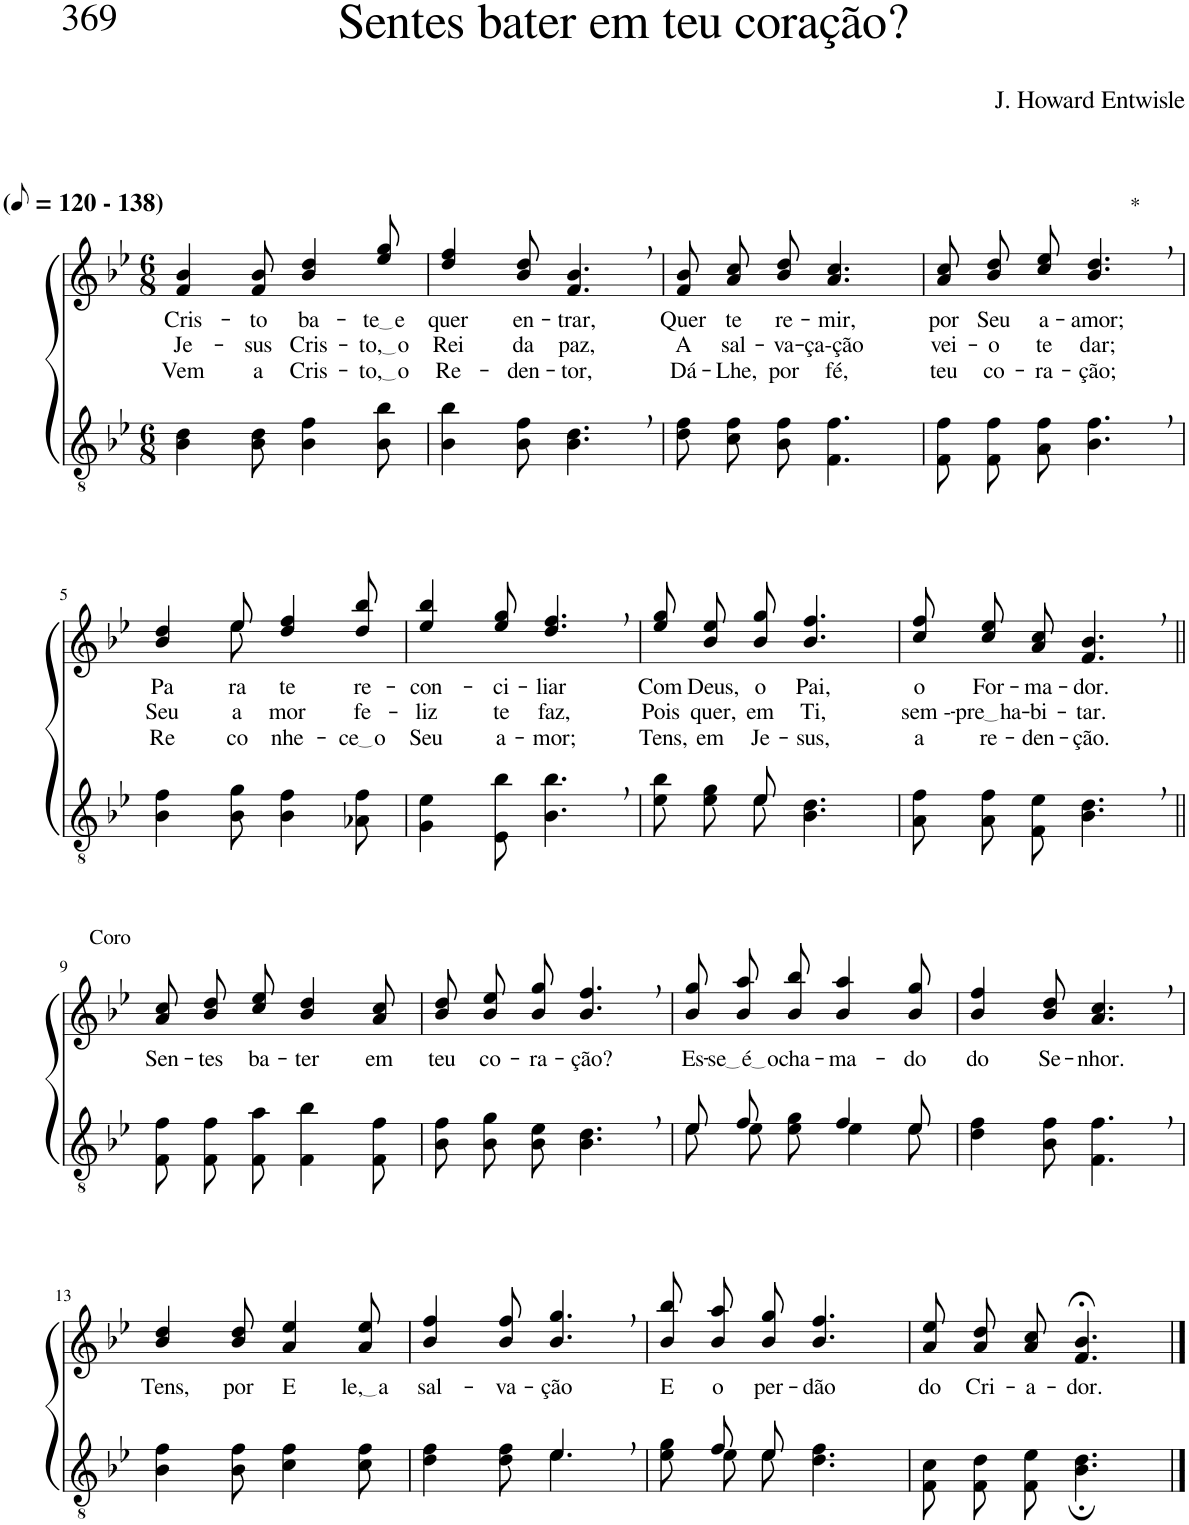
**kern	**kern	**text	**text	**text
*part2	*part1	*part1	*part1	*part1
*staff2	*staff1	*staff1	*staff1	*staff1
*I"Parte III e IV	*I"Parte I e II	*	*	*
*clefGv2	*clefG2	*	*	*
*Trd4c7	*Trd4c7	*	*	*
*k[b-e-]	*k[b-e-]	*	*	*
*M6/8	*M6/8	*	*	*
*MM60	*MM60	*	*	*
=1	=1	=1	=1	=1
!	!LO:TX:a:B:t=(	!	!	!
!	!LO:TX:a:B:t=- 138)	!	!	!
!	!	!LO:LY:b	!LO:LY:b	!LO:LY:b
4B-\ 4d\	4f/ 4b-/	Cris-	Je-	Vem
!	!	!LO:LY:b	!LO:LY:b	!LO:LY:b
8B-\ 8d\	8f/ 8b-/	-to	-sus	a
!	!	!LO:LY:b	!LO:LY:b	!LO:LY:b
4B-\ 4f\	4b-/ 4dd/	ba-	Cris-	Cris-
!	!	!LO:LY:b	!LO:LY:b	!LO:LY:b
8B-\ 8b-\	8ee-/ 8gg/	te e	to, o	to, o
=2	=2	=2	=2	=2
!	!	!LO:LY:b	!LO:LY:b	!LO:LY:b
4B-\ 4b-\	4dd/ 4ff/	quer	Rei	Re-
!	!	!LO:LY:b	!LO:LY:b	!LO:LY:b
8B-\ 8f\	8b-/ 8dd/	en-	da	-den-
!	!	!LO:LY:b	!LO:LY:b	!LO:LY:b
4.B-\, 4.d\,	4.f/, 4.b-/,	-trar,	paz,	-tor,
=3	=3	=3	=3	=3
!	!	!LO:LY:b	!LO:LY:b	!LO:LY:b
8d\ 8f\L	8f/ 8b-/L	Quer	A	Dá-
!	!	!LO:LY:b	!LO:LY:b	!LO:LY:b
8c\ 8f\	8a/ 8cc/	te	sal-	-Lhe,
!	!	!LO:LY:b	!LO:LY:b	!LO:LY:b
8B-\ 8f\J	8b-/ 8dd/J	re-	-va-	por
!	!	!LO:LY:b	!LO:LY:b	!LO:LY:b
4.F\ 4.f\	4.a/ 4.cc/	-mir,	-ça-ção	fé,
=4	=4	=4	=4	=4
!	!	!LO:LY:b	!LO:LY:b	!LO:LY:b
8F\ 8f\L	8a\ 8cc\L	por	vei-	teu
!	!	!LO:LY:b	!LO:LY:b	!LO:LY:b
8F\ 8f\	8b-\ 8dd\	Seu	o	co-
!	!	!LO:LY:b	!LO:LY:b	!LO:LY:b
8A\ 8f\J	8cc\ 8ee-\J	a-	te	-ra-
!	!LO:TX:a:t=*	!	!	!
!	!	!LO:LY:b	!LO:LY:b	!LO:LY:b
4.B-\, 4.f\,	4.b-/, 4.dd/,	-amor;	dar;	-ção;
!!LO:LB:g=z
=5	=5	=5	=5	=5
*	*^	*	*	*
!	!	!	!LO:LY:b	!LO:LY:b	!LO:LY:b
4B-\ 4f\	4ryy	4b-/ 4dd/	Pa-	-Seu	Re-
!	!	!	!LO:LY:b	!LO:LY:b	!LO:LY:b
8B-\ 8g\	8ee-\	8ee-/	-ra	a-	-co-
!	!	!	!LO:LY:b	!LO:LY:b	!LO:LY:b
4B-\ 4f\	4.ryy	4dd/ 4ff/	te	-mor	-nhe-
!	!	!	!LO:LY:b	!LO:LY:b	!LO:LY:b
8A-X\ 8f\	.	8dd/ 8bb-/	re-	fe-	ce o
=6	=6	=6	=6	=6	=6
!	!	!	!LO:LY:b	!LO:LY:b	!LO:LY:b
*	*v	*v	*	*	*
4G\ 4e-\	4ee-/ 4bb-/	-con-	-liz	Seu
!	!	!LO:LY:b	!LO:LY:b	!LO:LY:b
8E-\ 8b-\	8ee-/ 8gg/	-ci-	te	a-
!	!	!LO:LY:b	!LO:LY:b	!LO:LY:b
4.B-\, 4.b-\,	4.dd/, 4.ff/,	-liar	faz,	-mor;
=7	=7	=7	=7	=7
*^	*	*	*	*
!	!	!	!LO:LY:b	!LO:LY:b	!LO:LY:b
8e-\ 8b-\L	4ryy	8ee-\ 8gg\L	Com	Pois	Tens,
!	!	!	!LO:LY:b	!LO:LY:b	!LO:LY:b
8e-\ 8g\	.	8b-\ 8ee-\	Deus,	quer,	em
!	!	!	!LO:LY:b	!LO:LY:b	!LO:LY:b
8e-\J	8e-/	8b-\ 8gg\J	o	em	Je-
!	!	!	!LO:LY:b	!LO:LY:b	!LO:LY:b
4.B-\ 4.d\	4.ryy	4.b-/ 4.ff/	Pai,	Ti,	-sus,
=8	=8	=8	=8	=8	=8
!	!	!	!LO:LY:b	!LO:LY:b	!LO:LY:b
*v	*v	*	*	*	*
8A\ 8f\L	8cc\ 8ff\L	o	sem --	a
!	!	!LO:LY:b	!LO:LY:b	!LO:LY:b
8A\ 8f\	8cc\ 8ee-\	For-	pre ha	re-
!	!	!LO:LY:b	!LO:LY:b	!LO:LY:b
8F\ 8e-\J	8a\ 8cc\J	-ma-	-bi-	-den-
!	!	!LO:LY:b	!LO:LY:b	!LO:LY:b
4.B-\, 4.d\,	4.f/, 4.b-/,	-dor.	-tar.	-ção.
!!LO:LB:g=z
=9||	=9||	=9||	=9||	=9||
!	!LO:TX:a:t=Coro	!	!	!
!	!	!LO:LY:b	!	!
8F\ 8f\L	8a\ 8cc\L	Sen-	.	.
!	!	!LO:LY:b	!	!
8F\ 8f\	8b-\ 8dd\	-tes	.	.
!	!	!LO:LY:b	!	!
8F\ 8a\J	8cc\ 8ee-\J	ba-	.	.
!	!	!LO:LY:b	!	!
4F\ 4b-\	4b-/ 4dd/	-ter	.	.
!	!	!LO:LY:b	!	!
8F\ 8f\	8a/ 8cc/	em	.	.
=10	=10	=10	=10	=10
!	!	!LO:LY:b	!	!
8B-\ 8f\L	8b-\ 8dd\L	teu	.	.
!	!	!LO:LY:b	!	!
8B-\ 8g\	8b-\ 8ee-\	co-	.	.
!	!	!LO:LY:b	!	!
8B-\ 8e-\J	8b-\ 8gg\J	-ra-	.	.
!	!	!LO:LY:b	!	!
4.B-\, 4.d\,	4.b-/, 4.ff/,	-ção?	.	.
=11	=11	=11	=11	=11
*^	*	*	*	*
!	!	!	!LO:LY:b	!	!
8e-/L	8e-\L	8b-\ 8gg\L	Es-	.	.
!	!	!	!LO:LY:b	!	!
8f/J	8e-\	8b-\ 8aa\	se é o	.	.
!	!	!	!LO:LY:b	!	!
8ryy	8e-\ 8g\J	8b-\ 8bb-\J	cha-	.	.
!	!	!	!LO:LY:b	!	!
4f/	4e-\	4b-/ 4aa/	-ma-	.	.
!	!	!	!LO:LY:b	!	!
8e-/	8e-\	8b-/ 8gg/	-do	.	.
=12	=12	=12	=12	=12	=12
!	!	!	!LO:LY:b	!	!
*v	*v	*	*	*	*
4d\ 4f\	4b-/ 4ff/	do	.	.
!	!	!LO:LY:b	!	!
8B-\ 8f\	8b-/ 8dd/	Se-	.	.
!	!	!LO:LY:b	!	!
4.F\, 4.f\,	4.a/, 4.cc/,	-nhor.	.	.
!!LO:LB:g=z
=13	=13	=13	=13	=13
!	!	!LO:LY:b	!	!
4B-\ 4f\	4b-/ 4dd/	Tens,	.	.
!	!	!LO:LY:b	!	!
8B-\ 8f\	8b-/ 8dd/	por	.	.
!	!	!LO:LY:b	!	!
4c\ 4f\	4a/ 4ee-/	E	.	.
!	!	!LO:LY:b	!	!
8c\ 8f\	8a/ 8ee-/	le, a	.	.
=14	=14	=14	=14	=14
*^	*	*	*	*
!	!	!	!LO:LY:b	!	!
4.ryy	4d\ 4f\	4b-/ 4ff/	sal-	.	.
!	!	!	!LO:LY:b	!	!
.	8d\ 8f\	8b-/ 8ff/	-va-	.	.
!	!	!	!LO:LY:b	!	!
4.e-,/	4.e-\	4.b-/, 4.gg/,	-ção	.	.
=15	=15	=15	=15	=15	=15
!	!	!	!LO:LY:b	!	!
8ryy	8e-\ 8g\L	8b-\ 8bb-\L	E	.	.
!	!	!	!LO:LY:b	!	!
8f/L	8e-\	8b-\ 8aa\	o	.	.
!	!	!	!LO:LY:b	!	!
8e-/J	8e-\J	8b-\ 8gg\J	per-	.	.
!	!	!	!LO:LY:b	!	!
4.ryy	4.d\ 4.f\	4.b-/ 4.ff/	-dão	.	.
=16	=16	=16	=16	=16	=16
!	!	!	!LO:LY:b	!	!
*v	*v	*	*	*	*
8F\ 8c\L	8a\ 8ee-\L	do	.	.
!	!	!LO:LY:b	!	!
8F\ 8d\	8a\ 8dd\	Cri-	.	.
!	!	!LO:LY:b	!	!
8F\ 8e-\J	8a\ 8cc\J	-a-	.	.
!	!	!LO:LY:b	!	!
4.B-\; 4.d\;	4.f/;< 4.b-/;<	-dor.	.	.
==	==	==	==	==
*-	*-	*-	*-	*-
